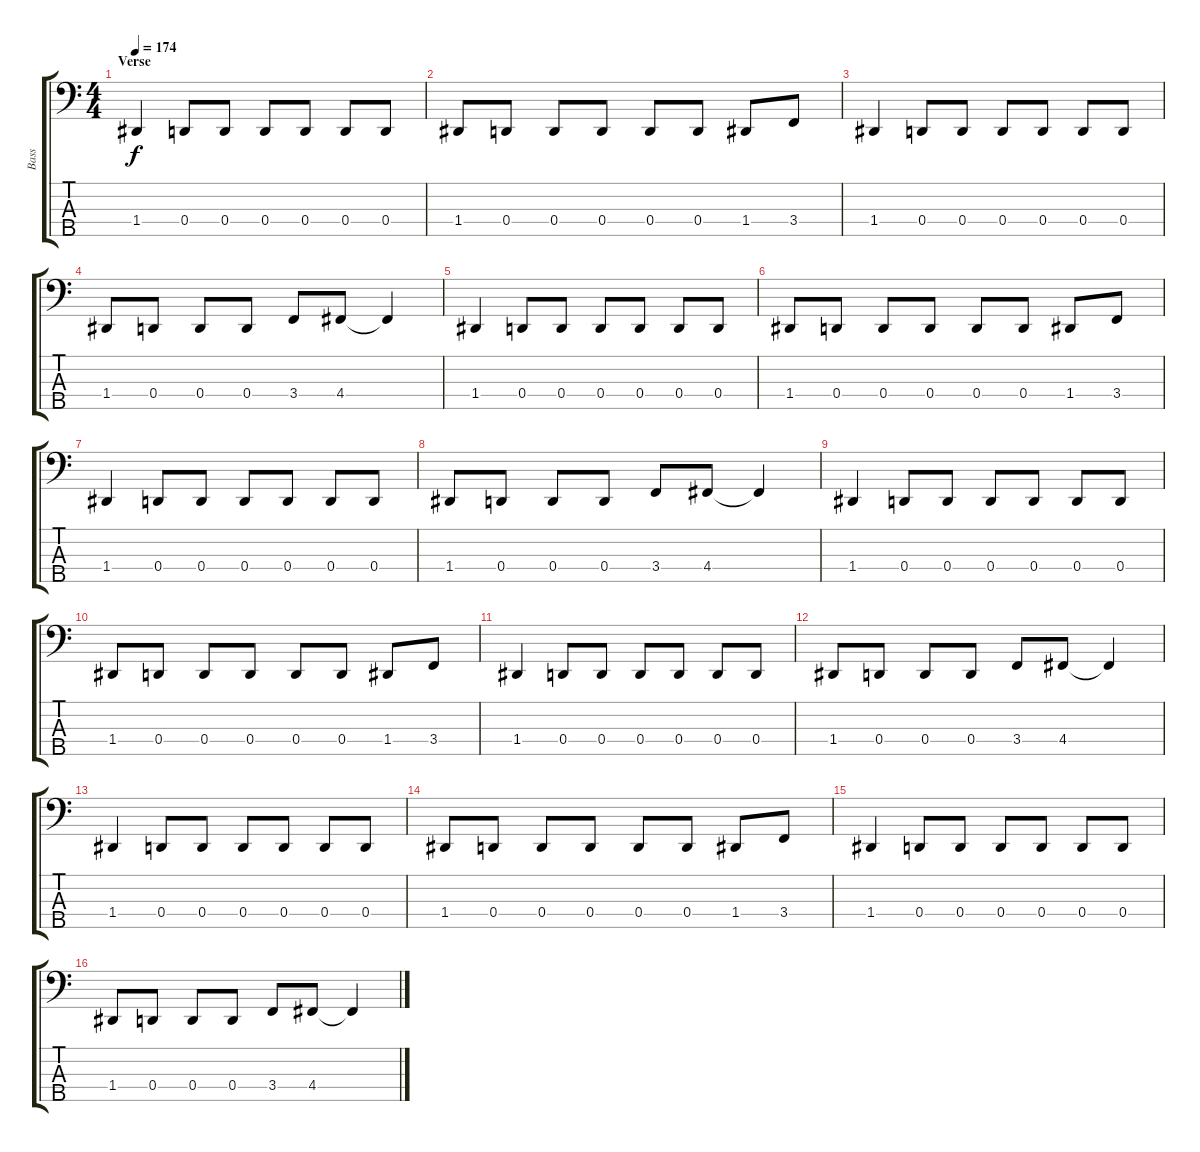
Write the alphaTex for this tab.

\track ("Bass" "Bass") {instrument electricbassfinger}
\staff {score tabs}
\tuning (F2 C2 G1 D1 A0) {hide}
\ts (4 4)
\section ("" "Verse")
\tempo 174
\clef f4
\ks c
1.4.4{dy f} 0.4.8 0.4.8 0.4.8 0.4.8 0.4.8 0.4.8 |
1.4.8 0.4.8 0.4.8 0.4.8 0.4.8 0.4.8 1.4.8 3.4.8 |
1.4.4 0.4.8 0.4.8 0.4.8 0.4.8 0.4.8 0.4.8 |
1.4.8 0.4.8 0.4.8 0.4.8 3.4.8 4.4.8 4.4{t}.4 |
1.4.4 0.4.8 0.4.8 0.4.8 0.4.8 0.4.8 0.4.8 |
1.4.8 0.4.8 0.4.8 0.4.8 0.4.8 0.4.8 1.4.8 3.4.8 |
1.4.4 0.4.8 0.4.8 0.4.8 0.4.8 0.4.8 0.4.8 |
1.4.8 0.4.8 0.4.8 0.4.8 3.4.8 4.4.8 4.4{t}.4 |
1.4.4 0.4.8 0.4.8 0.4.8 0.4.8 0.4.8 0.4.8 |
1.4.8 0.4.8 0.4.8 0.4.8 0.4.8 0.4.8 1.4.8 3.4.8 |
1.4.4 0.4.8 0.4.8 0.4.8 0.4.8 0.4.8 0.4.8 |
1.4.8 0.4.8 0.4.8 0.4.8 3.4.8 4.4.8 4.4{t}.4 |
1.4.4 0.4.8 0.4.8 0.4.8 0.4.8 0.4.8 0.4.8 |
1.4.8 0.4.8 0.4.8 0.4.8 0.4.8 0.4.8 1.4.8 3.4.8 |
1.4.4 0.4.8 0.4.8 0.4.8 0.4.8 0.4.8 0.4.8 |
1.4.8 0.4.8 0.4.8 0.4.8 3.4.8 4.4.8 4.4{t}.4
